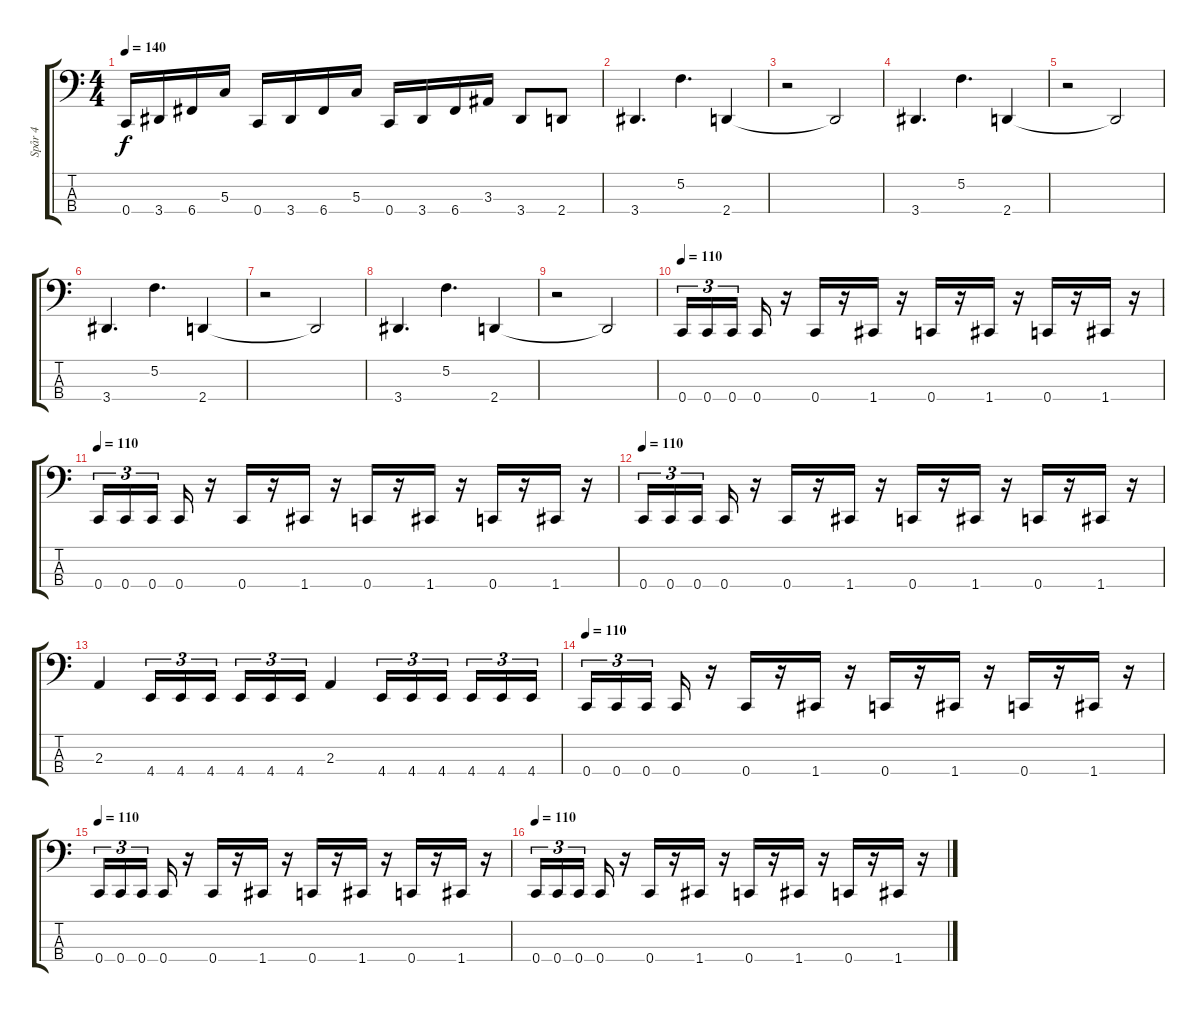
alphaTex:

\track ("Spår 4" "Spår 4") {instrument electricbassfinger}
\staff {score tabs}
\tuning (F2 C2 G1 C1) {hide}
\ts (4 4)
\tempo 140
\clef f4
\ks c
0.4.16{dy f} 3.4.16 6.4.16 5.3.16 0.4.16 3.4.16 6.4.16 5.3.16 0.4.16 3.4.16 6.4.16 3.3.16 3.4.8 2.4.8 |
3.4.4{d} 5.2.4{d} 2.4.4 |
r.2 2.4{t}.2 |
3.4.4{d} 5.2.4{d} 2.4.4 |
r.2 2.4{t}.2 |
3.4.4{d} 5.2.4{d} 2.4.4 |
r.2 2.4{t}.2 |
3.4.4{d} 5.2.4{d} 2.4.4 |
r.2 2.4{t}.2 |
\tempo 110
0.4.16{tu (3 2)} 0.4.16{tu (3 2)} 0.4.16{tu (3 2) beam splitsecondary} 0.4.16 r.16 0.4.16 r.16 1.4.16 r.16 0.4.16 r.16 1.4.16 r.16 0.4.16 r.16 1.4.16 r.16 |
\tempo 110
0.4.16{tu (3 2)} 0.4.16{tu (3 2)} 0.4.16{tu (3 2) beam splitsecondary} 0.4.16 r.16 0.4.16 r.16 1.4.16 r.16 0.4.16 r.16 1.4.16 r.16 0.4.16 r.16 1.4.16 r.16 |
\tempo 110
0.4.16{tu (3 2)} 0.4.16{tu (3 2)} 0.4.16{tu (3 2) beam splitsecondary} 0.4.16 r.16 0.4.16 r.16 1.4.16 r.16 0.4.16 r.16 1.4.16 r.16 0.4.16 r.16 1.4.16 r.16 |
2.3.4 4.4.16{tu (3 2)} 4.4.16{tu (3 2)} 4.4.16{tu (3 2) beam splitsecondary} 4.4.16{tu (3 2)} 4.4.16{tu (3 2)} 4.4.16{tu (3 2)} 2.3.4 4.4.16{tu (3 2)} 4.4.16{tu (3 2)} 4.4.16{tu (3 2) beam splitsecondary} 4.4.16{tu (3 2)} 4.4.16{tu (3 2)} 4.4.16{tu (3 2)} |
\tempo 110
0.4.16{tu (3 2)} 0.4.16{tu (3 2)} 0.4.16{tu (3 2) beam splitsecondary} 0.4.16 r.16 0.4.16 r.16 1.4.16 r.16 0.4.16 r.16 1.4.16 r.16 0.4.16 r.16 1.4.16 r.16 |
\tempo 110
0.4.16{tu (3 2)} 0.4.16{tu (3 2)} 0.4.16{tu (3 2) beam splitsecondary} 0.4.16 r.16 0.4.16 r.16 1.4.16 r.16 0.4.16 r.16 1.4.16 r.16 0.4.16 r.16 1.4.16 r.16 |
\tempo 110
0.4.16{tu (3 2)} 0.4.16{tu (3 2)} 0.4.16{tu (3 2) beam splitsecondary} 0.4.16 r.16 0.4.16 r.16 1.4.16 r.16 0.4.16 r.16 1.4.16 r.16 0.4.16 r.16 1.4.16 r.16
